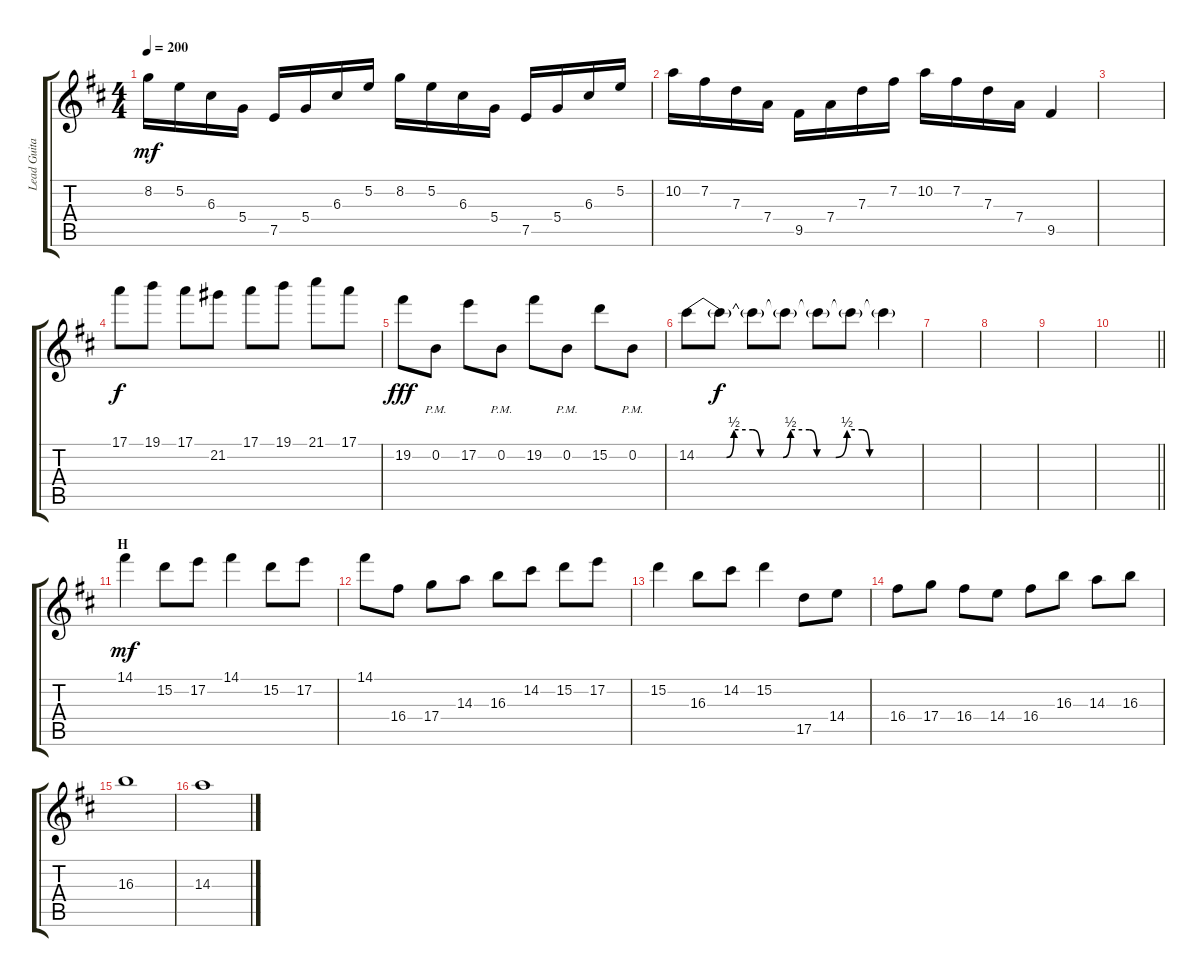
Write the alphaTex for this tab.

\track ("Lead Guitar(Left ch.)" "Lead Guita") {instrument distortionguitar}
\staff {score tabs}
\tuning (E4 B3 G3 D3 A2 E2) {hide}
\ts (4 4)
\tempo 200
\clef g2
\ks d
8.2.16{dy mf} 5.2.16 6.3.16 5.4.16 7.5.16 5.4.16 6.3.16 5.2.16 8.2.16 5.2.16 6.3.16 5.4.16 7.5.16 5.4.16 6.3.16 5.2.16 |
10.2.16 7.2.16 7.3.16 7.4.16 9.5.16 7.4.16 7.3.16 7.2.16 10.2.16 7.2.16 7.3.16 7.4.16 9.5.4 |
|
17.1.8{dy f} 19.1.8 17.1.8 21.2.8 17.1.8 19.1.8 21.1.8 17.1.8 |
19.2.8{dy fff} 0.2{pm}.8 17.2.8 0.2{pm}.8 19.2.8 0.2{pm}.8 15.2.8 0.2{pm}.8 |
14.2{be (custom 0 0 8 0 10 2 15 2 17 0 23 0 25 2 30 2 32 0 37 0 40 2 44 2 46 0 60 0)}.8 14.2{t}.8{dy f} 14.2{t}.8 14.2{t}.8 14.2{t}.8 14.2{t}.8 14.2{t}.4 |
|
|
|
\barLineRight lightlight
|
\section ("" "H")
14.1.4{dy mf} 15.2.8 17.2.8 14.1.4 15.2.8 17.2.8 |
14.1.8 16.4.8 17.4.8 14.3.8 16.3.8 14.2.8 15.2.8 17.2.8 |
15.2.4 16.3.8 14.2.8 15.2.4 17.5.8 14.4.8 |
16.4.8 17.4.8 16.4.8 14.4.8 16.4.8 16.3.8 14.3.8 16.3.8 |
16.3.1 |
14.3.1
